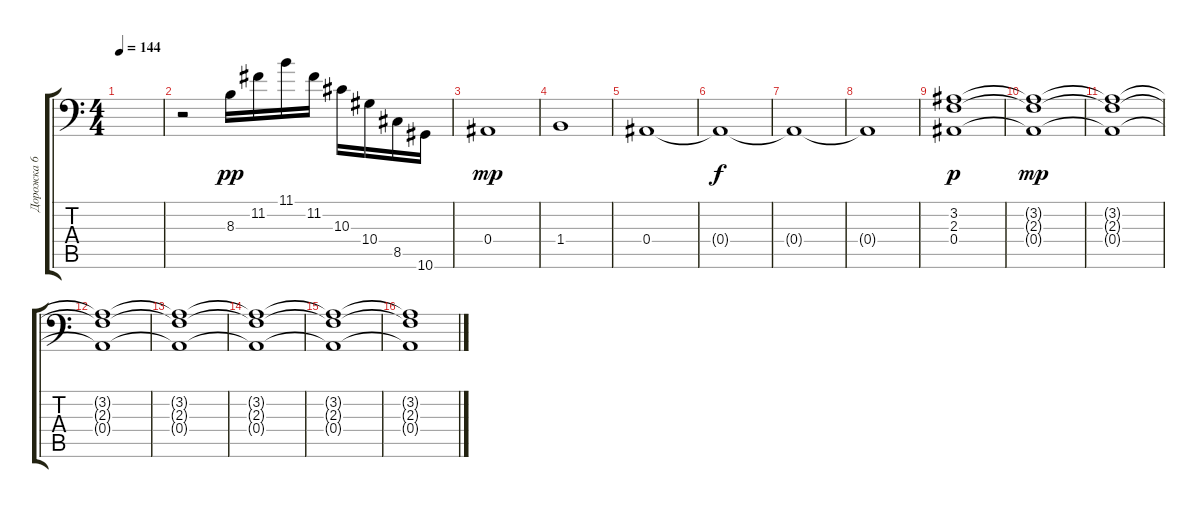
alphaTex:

\track ("Дорожка 6" "Дорожка 6") {instrument stringensemble1}
\staff {score tabs}
\tuning (C4 G3 Eb3 Bb2 F2 Bb1) {hide}
\ts (4 4)
\tempo 144
\clef f4
\ks c
|
r.2 8.3.16{dy pp} 11.2.16 11.1.16 11.2.16 10.3.16 10.4.16 8.5.16 10.6.16 |
0.4.1{dy mp} |
1.4.1 |
0.4.1 |
0.4{t}.1{dy f} |
0.4{t}.1 |
0.4{t}.1 |
(3.2 2.3 0.4).1{dy p} |
(3.2{t} 2.3{t} 0.4{t}).1{dy mp} |
(3.2{t} 2.3{t} 0.4{t}).1 |
(3.2{t} 2.3{t} 0.4{t}).1 |
(3.2{t} 2.3{t} 0.4{t}).1 |
(3.2{t} 2.3{t} 0.4{t}).1 |
(3.2{t} 2.3{t} 0.4{t}).1 |
(3.2{t} 2.3{t} 0.4{t}).1
